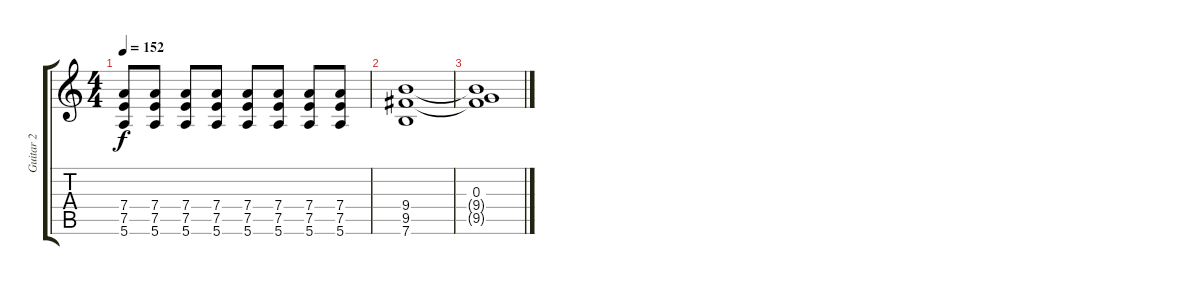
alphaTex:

\track ("Guitar 2" "Guitar 2") {instrument overdrivenguitar}
\staff {score tabs}
\tuning (E4 B3 G3 D3 A2 E2) {hide}
\ts (4 4)
\tempo 152
\clef g2
\ks c
(7.4 7.5 5.6).8{dy f} (7.4 7.5 5.6).8 (7.4 7.5 5.6).8 (7.4 7.5 5.6).8 (7.4 7.5 5.6).8 (7.4 7.5 5.6).8 (7.4 7.5 5.6).8 (7.4 7.5 5.6).8 |
(9.4 9.5 7.6).1 |
(0.3 9.4{t} 9.5{t}).1
